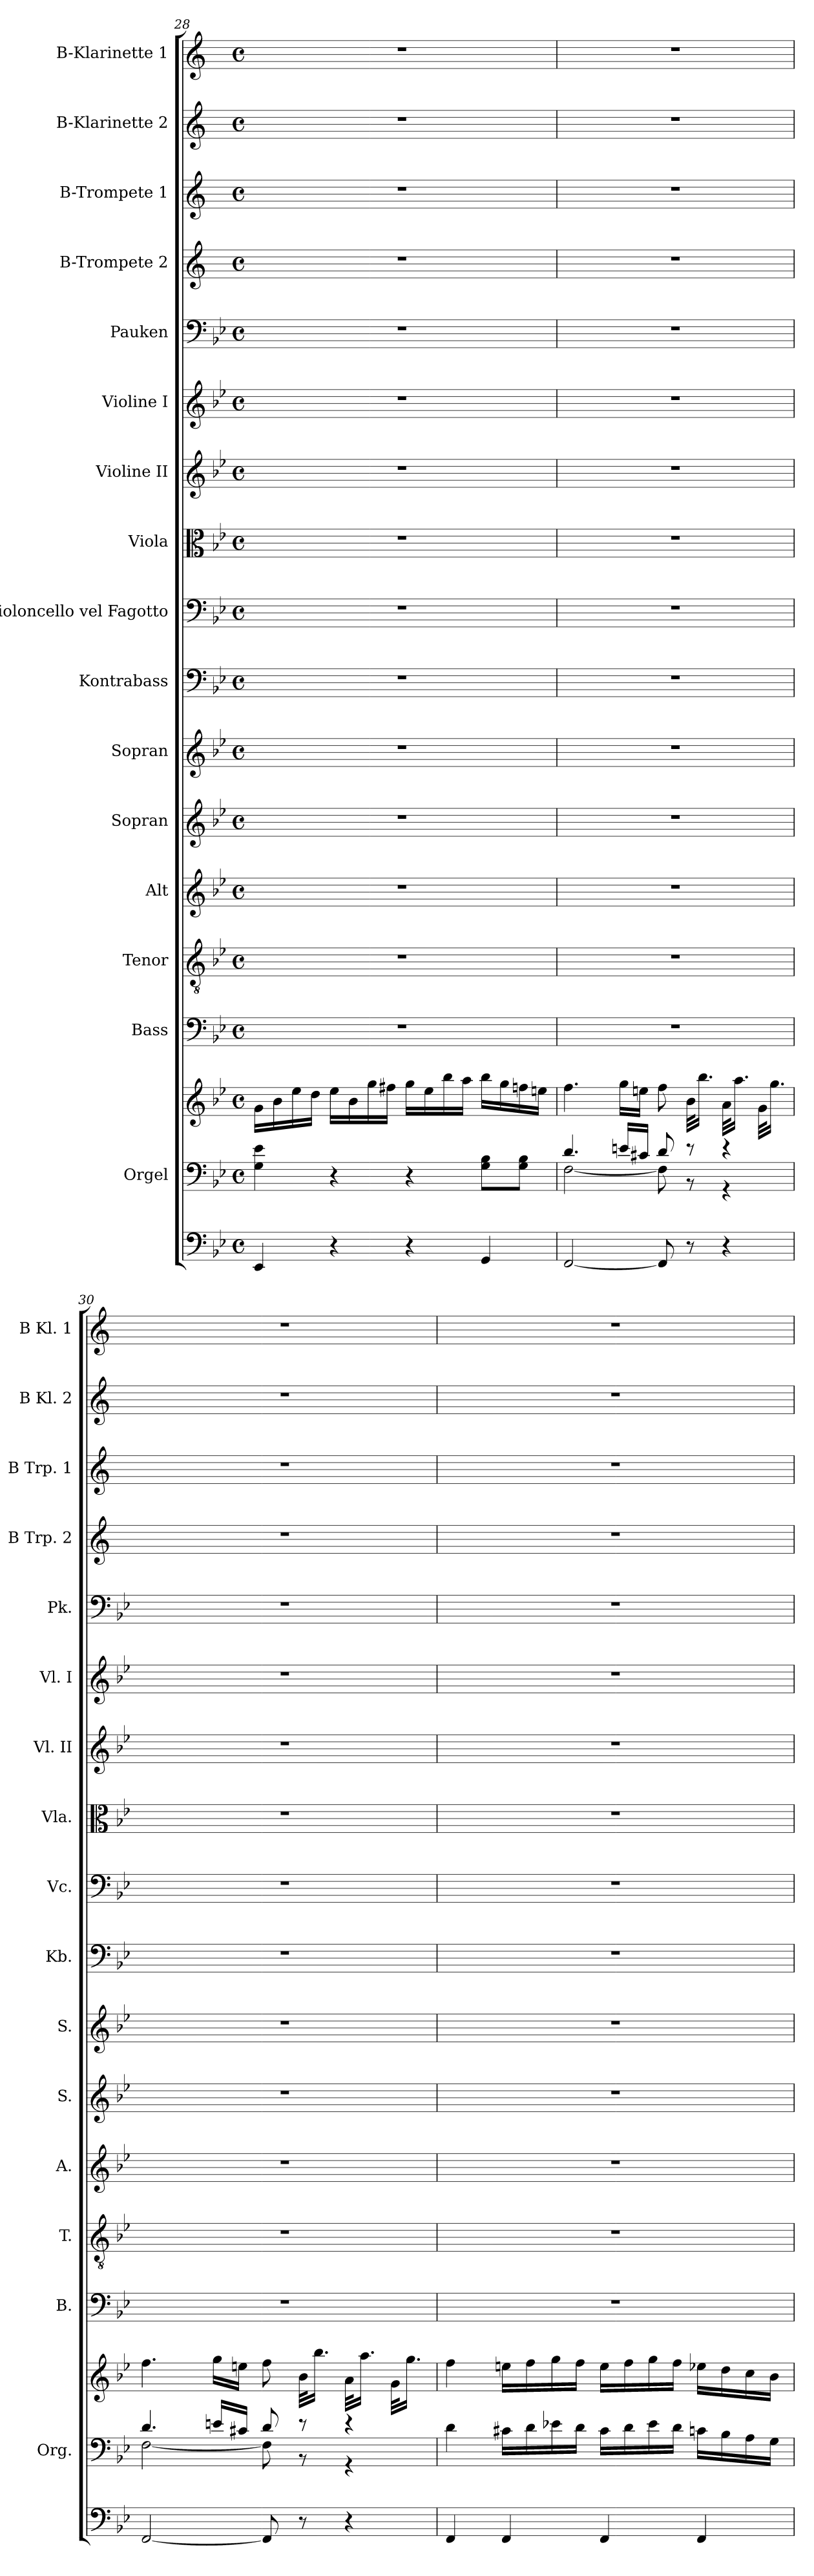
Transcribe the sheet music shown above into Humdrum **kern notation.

**kern	**kern	**kern	**kern	**kern	**kern	**kern	**kern	**kern	**kern	**kern	**kern	**kern	**kern	**kern	**kern	**kern	**kern
*part17	*part16	*part16	*part15	*part14	*part13	*part12	*part11	*part10	*part9	*part8	*part7	*part6	*part5	*part4	*part3	*part2	*part1
*staff18	*staff17	*staff16	*staff15	*staff14	*staff13	*staff12	*staff11	*staff10	*staff9	*staff8	*staff7	*staff6	*staff5	*staff4	*staff3	*staff2	*staff1
*	*I"Orgel	*	*I"Bass	*I"Tenor	*I"Alt	*I"Sopran	*I"Sopran	*I"Kontrabass	*I"Violoncello vel Fagotto	*I"Viola	*I"Violine II	*I"Violine I	*I"Pauken	*I"B-Trompete 2	*I"B-Trompete 1	*I"B-Klarinette 2	*I"B-Klarinette 1
*	*I'Org.	*	*I'B.	*I'T.	*I'A.	*I'S.	*I'S.	*I'Kb.	*I'Vc.	*I'Vla.	*I'Vl. II	*I'Vl. I	*I'Pk.	*I'B Trp. 2	*I'B Trp. 1	*I'B Kl. 2	*I'B Kl. 1
*clefF4	*clefF4	*clefG2	*clefF4	*clefGv2	*clefG2	*clefG2	*clefG2	*clefF4	*clefF4	*clefC3	*clefG2	*clefG2	*clefF4	*clefG2	*clefG2	*clefG2	*clefG2
*	*	*	*	*	*	*	*	*ITrd7c12	*	*	*	*	*	*ITrd1c2	*ITrd1c2	*ITrd1c2	*ITrd1c2
*k[b-e-]	*k[b-e-]	*k[b-e-]	*k[b-e-]	*k[b-e-]	*k[b-e-]	*k[b-e-]	*k[b-e-]	*k[b-e-]	*k[b-e-]	*k[b-e-]	*k[b-e-]	*k[b-e-]	*k[b-e-]	*k[b-e-]	*k[b-e-]	*k[b-e-]	*k[b-e-]
*B-:	*B-:	*B-:	*B-:	*B-:	*B-:	*B-:	*B-:	*B-:	*B-:	*B-:	*B-:	*B-:	*B-:	*B-:	*B-:	*B-:	*B-:
*M4/4	*M4/4	*M4/4	*M4/4	*M4/4	*M4/4	*M4/4	*M4/4	*M4/4	*M4/4	*M4/4	*M4/4	*M4/4	*M4/4	*M4/4	*M4/4	*M4/4	*M4/4
*met(c)	*met(c)	*met(c)	*met(c)	*met(c)	*met(c)	*met(c)	*met(c)	*met(c)	*met(c)	*met(c)	*met(c)	*met(c)	*met(c)	*met(c)	*met(c)	*met(c)	*met(c)
=28	=28	=28	=28	=28	=28	=28	=28	=28	=28	=28	=28	=28	=28	=28	=28	=28	=28
4EE-/	4G\ 4e-\	16g\LL	1r	1r	1r	1r	1r	1r	1r	1r	1r	1r	1r	1r	1r	1r	1r
.	.	16b-\	.	.	.	.	.	.	.	.	.	.	.	.	.	.	.
.	.	16ee-\	.	.	.	.	.	.	.	.	.	.	.	.	.	.	.
.	.	16dd\JJ	.	.	.	.	.	.	.	.	.	.	.	.	.	.	.
4r	4r	16ee-\LL	.	.	.	.	.	.	.	.	.	.	.	.	.	.	.
.	.	16b-\	.	.	.	.	.	.	.	.	.	.	.	.	.	.	.
.	.	16gg\	.	.	.	.	.	.	.	.	.	.	.	.	.	.	.
.	.	16ff#X\JJ	.	.	.	.	.	.	.	.	.	.	.	.	.	.	.
4r	4r	16gg\LL	.	.	.	.	.	.	.	.	.	.	.	.	.	.	.
.	.	16ee-\	.	.	.	.	.	.	.	.	.	.	.	.	.	.	.
.	.	16bb-\	.	.	.	.	.	.	.	.	.	.	.	.	.	.	.
.	.	16aa\JJ	.	.	.	.	.	.	.	.	.	.	.	.	.	.	.
4GG/	8G\ 8B-\L	16bb-\LL	.	.	.	.	.	.	.	.	.	.	.	.	.	.	.
.	.	16gg\	.	.	.	.	.	.	.	.	.	.	.	.	.	.	.
.	8G\ 8B-\J	16ffn\	.	.	.	.	.	.	.	.	.	.	.	.	.	.	.
.	.	16een\JJ	.	.	.	.	.	.	.	.	.	.	.	.	.	.	.
=29	=29	=29	=29	=29	=29	=29	=29	=29	=29	=29	=29	=29	=29	=29	=29	=29	=29
*	*^	*	*	*	*	*	*	*	*	*	*	*	*	*	*	*	*
[2FF/	4.d/	[<2F\	4.ff\	1r	1r	1r	1r	1r	1r	1r	1r	1r	1r	1r	1r	1r	1r	1r
.	16en/LL	.	16gg\LL	.	.	.	.	.	.	.	.	.	.	.	.	.	.	.
.	16c#X/JJ	.	16een\JJ	.	.	.	.	.	.	.	.	.	.	.	.	.	.	.
8FF/]	8d/	8F\]	8ff\	.	.	.	.	.	.	.	.	.	.	.	.	.	.	.
8r	8r	8r	32b-\KLL	.	.	.	.	.	.	.	.	.	.	.	.	.	.	.
.	.	.	16.bb-\JJ	.	.	.	.	.	.	.	.	.	.	.	.	.	.	.
4r	4r	4r	32a\KLL	.	.	.	.	.	.	.	.	.	.	.	.	.	.	.
.	.	.	16.aa\JJ	.	.	.	.	.	.	.	.	.	.	.	.	.	.	.
.	.	.	32g\KLL	.	.	.	.	.	.	.	.	.	.	.	.	.	.	.
.	.	.	16.gg\JJ	.	.	.	.	.	.	.	.	.	.	.	.	.	.	.
=30	=30	=30	=30	=30	=30	=30	=30	=30	=30	=30	=30	=30	=30	=30	=30	=30	=30	=30
[2FF/	4.d/	[<2F\	4.ff\	1r	1r	1r	1r	1r	1r	1r	1r	1r	1r	1r	1r	1r	1r	1r
.	16en/LL	.	16gg\LL	.	.	.	.	.	.	.	.	.	.	.	.	.	.	.
.	16c#X/JJ	.	16een\JJ	.	.	.	.	.	.	.	.	.	.	.	.	.	.	.
8FF/]	8d/	8F\]	8ff\	.	.	.	.	.	.	.	.	.	.	.	.	.	.	.
8r	8r	8r	32b-\KLL	.	.	.	.	.	.	.	.	.	.	.	.	.	.	.
.	.	.	16.bb-\JJ	.	.	.	.	.	.	.	.	.	.	.	.	.	.	.
4r	4r	4r	32a\KLL	.	.	.	.	.	.	.	.	.	.	.	.	.	.	.
.	.	.	16.aa\JJ	.	.	.	.	.	.	.	.	.	.	.	.	.	.	.
.	.	.	32g\KLL	.	.	.	.	.	.	.	.	.	.	.	.	.	.	.
.	.	.	16.gg\JJ	.	.	.	.	.	.	.	.	.	.	.	.	.	.	.
*	*v	*v	*	*	*	*	*	*	*	*	*	*	*	*	*	*	*	*
!!LO:PB:g=z
=31	=31	=31	=31	=31	=31	=31	=31	=31	=31	=31	=31	=31	=31	=31	=31	=31	=31
4FF/	4d\	4ff\	1r	1r	1r	1r	1r	1r	1r	1r	1r	1r	1r	1r	1r	1r	1r
4FF/	16c#X\LL	16een\LL	.	.	.	.	.	.	.	.	.	.	.	.	.	.	.
.	16d\	16ff\	.	.	.	.	.	.	.	.	.	.	.	.	.	.	.
.	16e-X\	16gg\	.	.	.	.	.	.	.	.	.	.	.	.	.	.	.
.	16d\JJ	16ff\JJ	.	.	.	.	.	.	.	.	.	.	.	.	.	.	.
4FF/	16c#\LL	16ee\LL	.	.	.	.	.	.	.	.	.	.	.	.	.	.	.
.	16d\	16ff\	.	.	.	.	.	.	.	.	.	.	.	.	.	.	.
.	16e-\	16gg\	.	.	.	.	.	.	.	.	.	.	.	.	.	.	.
.	16d\JJ	16ff\JJ	.	.	.	.	.	.	.	.	.	.	.	.	.	.	.
4FF/	16cn\LL	16ee-X\LL	.	.	.	.	.	.	.	.	.	.	.	.	.	.	.
.	16B-\	16dd\	.	.	.	.	.	.	.	.	.	.	.	.	.	.	.
.	16A\	16cc\	.	.	.	.	.	.	.	.	.	.	.	.	.	.	.
.	16G\JJ	16b-\JJ	.	.	.	.	.	.	.	.	.	.	.	.	.	.	.
=	=	=	=	=	=	=	=	=	=	=	=	=	=	=	=	=	=
*-	*-	*-	*-	*-	*-	*-	*-	*-	*-	*-	*-	*-	*-	*-	*-	*-	*-
